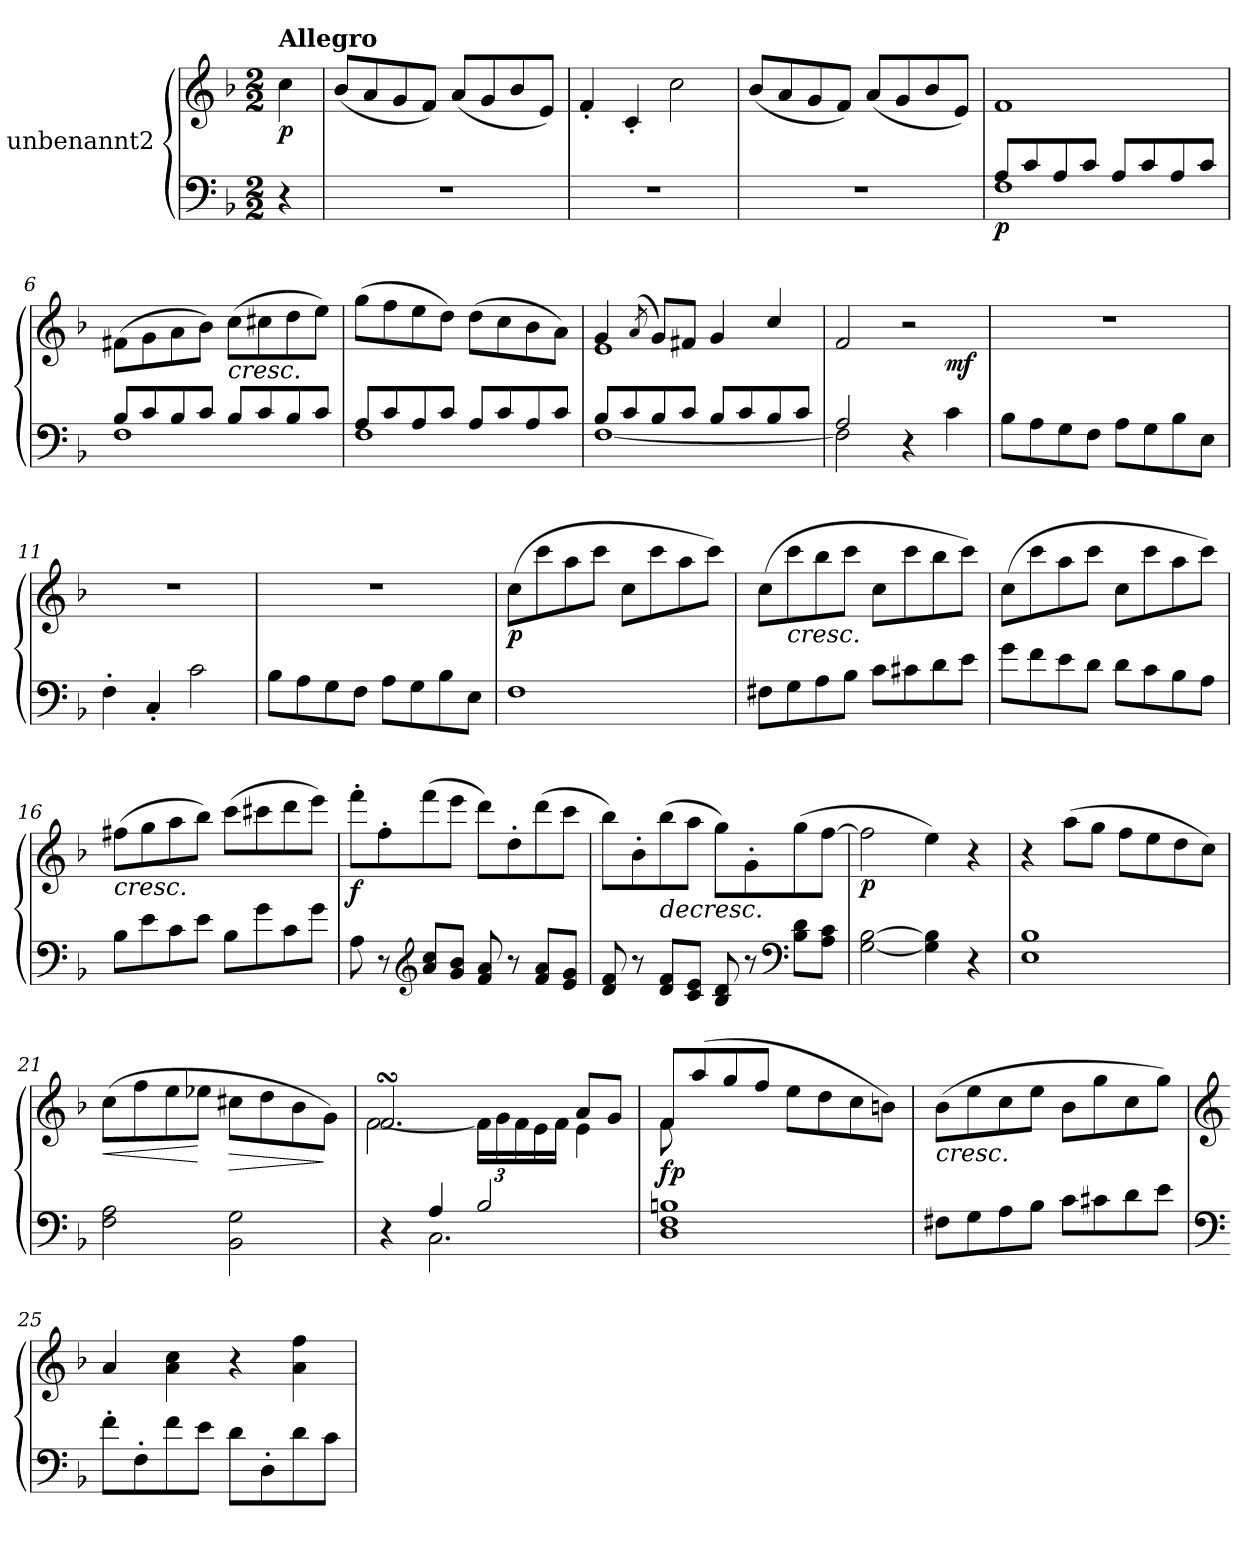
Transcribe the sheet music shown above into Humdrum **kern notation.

**kern	**kern	**dynam
*part1	*part1	*part1
*staff2	*staff1	*staff1/2
*I"unbenannt2	*	*
*clefF4	*clefG2	*
*k[b-]	*k[b-]	*
*M2/2	*M2/2	*
=1	=1	=1
!	!LO:TX:a:B:t=Allegro	!
!	!	!LO:DY:b
4r	4cc\	p
=2	=2	=2
1r	(8b-/L	.
.	8a/	.
.	8g/	.
.	8f/J)	.
.	(8a/L	.
.	8g/	.
.	8b-/	.
.	8e/J)	.
=3	=3	=3
1r	4f'/	.
.	4c'/	.
.	2cc\	.
=4	=4	=4
1r	(8b-/L	.
.	8a/	.
.	8g/	.
.	8f/J)	.
.	(8a/L	.
.	8g/	.
.	8b-/	.
.	8e/J)	.
=5	=5	=5
*^	*	*
!	!	!	!LO:DY:b=2
8A/L	1F	1f	p
8c/	.	.	.
8A/	.	.	.
8c/J	.	.	.
8A/L	.	.	.
8c/	.	.	.
8A/	.	.	.
8c/J	.	.	.
!!LO:LB:g=z
=6	=6	=6	=6
*	*	*^	*
8B-/L	1F	2ryy	(8f#X\L	.
8c/	.	.	8g\	.
8B-/	.	.	8a\	.
8c/J	.	.	8b-\J)	.
!	!	!LO:TX:b:i:t=cresc.	!	!
8B-/L	.	(8cc\L	2ryy	.
8c/	.	8cc#X\	.	.
8B-/	.	8dd\	.	.
8c/J	.	8ee\J)	.	.
*	*	*v	*v	*
=7	=7	=7	=7
8A/L	1F	(8gg\L	.
8c/	.	8ff\	.
8A/	.	8ee\	.
8c/J	.	8dd\J)	.
8A/L	.	(8dd\L	.
8c/	.	8cc\	.
8A/	.	8b-\	.
8c/J	.	8a\J)	.
=8	=8	=8	=8
*	*	*^	*
8B-/L	[1F	4g/	1e	.
8c/	.	.	.	.
.	.	(8qa/	.	.
8B-/	.	8g/L)	.	.
8c/J	.	8f#X/J	.	.
8B-/L	.	4g/	.	.
8c/	.	.	.	.
8B-/	.	4cc/	.	.
8c/J	.	.	.	.
=9	=9	=9	=9	=9
2A/	2F\]	2f/	2.ryy	.
4r	2ryy	2r	.	.
!	!	!	!	!LO:DY:b
4c\	.	.	4ryy	mf
*v	*v	*	*	*
*	*v	*v	*
!!LO:LB:g=z
=10	=10	=10
8B-\L	1r	.
8A\	.	.
8G\	.	.
8F\J	.	.
8A\L	.	.
8G\	.	.
8B-\	.	.
8E\J	.	.
=11	=11	=11
4F'\	1r	.
4C'/	.	.
2c\	.	.
=12	=12	=12
8B-\L	1r	.
8A\	.	.
8G\	.	.
8F\J	.	.
8A\L	.	.
8G\	.	.
8B-\	.	.
8E\J	.	.
=13	=13	=13
!	!	!LO:DY:b
1F	(8cc\L	p
.	8ccc\	.
.	8aa\	.
.	8ccc\J	.
.	8cc\L	.
.	8ccc\	.
.	8aa\	.
.	8ccc\J)	.
!!LO:LB:g=z
=14	=14	=14
8F#X\L	(8cc\L	.
!	!LO:TX:b:i:t=cresc.	!
8G\	8ccc\	.
8A\	8bb-\	.
8B-\J	8ccc\J	.
8c\L	8cc\L	.
8c#X\	8ccc\	.
8d\	8bb-\	.
8e\J	8ccc\J)	.
=15	=15	=15
8g\L	(8cc\L	.
8f\	8ccc\	.
8e\	8aa\	.
8d\J	8ccc\J	.
8d\L	8cc\L	.
8c\	8ccc\	.
8B-\	8aa\	.
8A\J	8ccc\J)	.
=16	=16	=16
!	!LO:TX:b:i:t=cresc.	!
8B-\L	(8ff#X\L	.
8e\	8gg\	.
8c\	8aa\	.
8e\J	8bb-\J)	.
8B-\L	(8ccc\L	.
8g\	8ccc#X\	.
8c\	8ddd\	.
8g\J	8eee\J)	.
!!LO:LB:g=z
=17	=17	=17
!	!	!LO:DY:b
8A\	8fff'\L	f
8r	8ff'\	.
*clefG2	*	*
8a/ 8cc/L	(8fff\	.
8g/ 8b-/J	8eee\J	.
8f/ 8a/	8ddd\L)	.
8r	8dd'\	.
8f/ 8a/L	(8ddd\	.
8e/ 8g/J	8ccc\J	.
=18	=18	=18
8d/ 8f/	8bb-\L)	.
8r	8b-'\	.
!	!LO:TX:b:i:t=decresc.	!
8d/ 8f/L	(8bb-\	.
8c/ 8e/J	8aa\J	.
8B-/ 8d/	8gg\L)	.
8r	8g'\	.
*clefF4	*	*
8B-\ 8d\L	(8gg\	.
8A\ 8c\J	[8ff\J	.
=19	=19	=19
!	!	!LO:DY:b
[2G\ [2B-\	2ff\]	p
4G\] 4B-\]	4ee\)	.
4r	4r	.
=20	=20	=20
1E 1B-	4r	.
.	(8aa\L	.
.	8gg\J	.
.	8ff\L	.
.	8ee\	.
.	8dd\	.
.	8cc\J)	.
!!LO:PB:g=z
=21	=21	=21
!	!	!LO:HP:b
2F\ 2A\	(8cc\L	<
.	8ff\	.
.	8ee\	.
.	8ee-X\J	[
!	!	!LO:HP:b
2BB-\ 2G\	8cc#X\L	>
.	8dd\	.
.	8b-\	.
.	8g\J)	]
=22	=22	=22
*^	*^	*
4r	4ryy	2.fsSSs/	[2f\	.
4A/	2.C\	.	.	.
*	*	*	*Xbrackettup	*
2B-/	.	.	24f\LL]	.
.	.	.	24g\	.
.	.	.	24f\	.
.	.	.	16e\	.
.	.	.	16f\JJ	.
.	.	8a/L	4e\	.
.	.	8g/J	.	.
*v	*v	*	*	*
=23	=23	=23	=23
!	!	!	!LO:DY:b
1D 1F 1Bn	8f/L	8f\	fp
.	(8aa/	2..ryy	.
.	8gg/	.	.
.	8ff/J	.	.
.	8ee\L	.	.
.	8dd\	.	.
.	8cc\	.	.
.	8bn\J)	.	.
*	*v	*v	*
!!LO:LB:g=z
=24	=24	=24
!	!LO:TX:b:i:t=cresc.	!
8F#X\L	(8b-\L	.
8G\	8ee\	.
8A\	8cc\	.
8B-\J	8ee\J	.
8c\L	8b-\L	.
8c#X\	8gg\	.
8d\	8cc\	.
8e\J	8gg\J)	.
=25	=25	=25
*clefF4	*clefG2	*
8f'\L	4a/	.
8F'\	.	.
8f\	4a\ 4cc\	.
8e\J	.	.
8d\L	4r	.
8D'\	.	.
8d\	4a\ 4ff\	.
8c\J	.	.
=	=	=
*-	*-	*-
